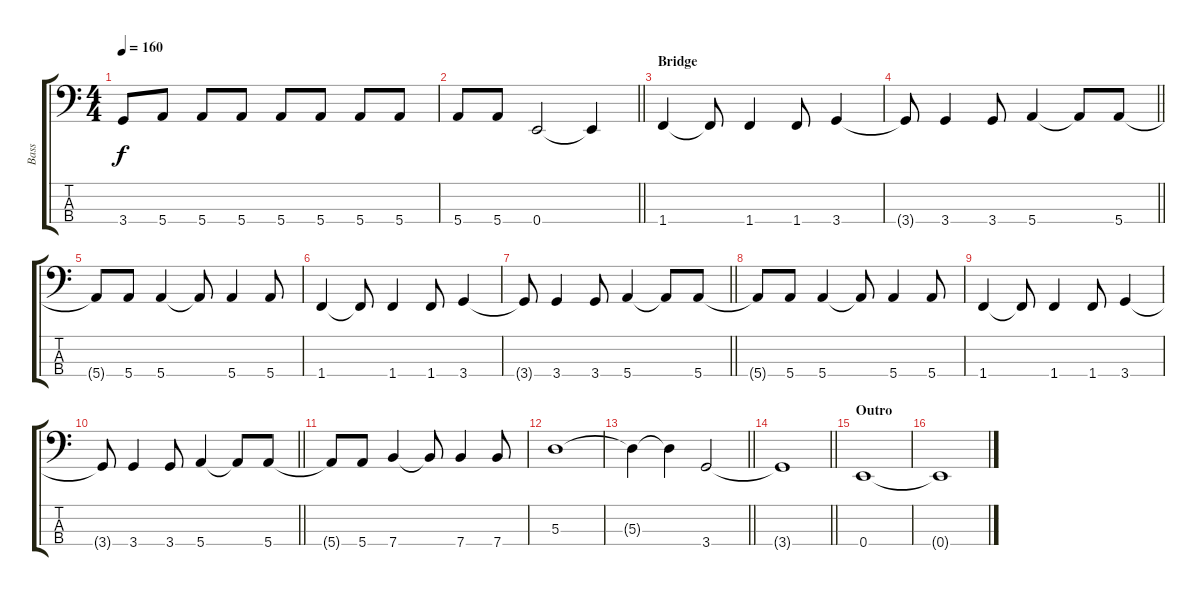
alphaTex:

\track ("Bass" "Bass") {instrument electricbassfinger}
\staff {score tabs}
\tuning (G2 D2 A1 E1) {hide}
\ts (4 4)
\tempo 160
\clef f4
\ks c
3.4.8{dy f} 5.4.8 5.4.8 5.4.8 5.4.8 5.4.8 5.4.8 5.4.8 |
\barLineRight lightlight
5.4.8 5.4.8 0.4.2 0.4{t}.4 |
\section ("" "Bridge")
1.4.4 1.4{t}.8 1.4.4 1.4.8 3.4.4 |
\barLineRight lightlight
3.4{t}.8 3.4.4 3.4.8 5.4.4 5.4{t}.8 5.4.8 |
5.4{t}.8 5.4.8 5.4.4 5.4{t}.8 5.4.4 5.4.8 |
1.4.4 1.4{t}.8 1.4.4 1.4.8 3.4.4 |
\barLineRight lightlight
3.4{t}.8 3.4.4 3.4.8 5.4.4 5.4{t}.8 5.4.8 |
5.4{t}.8 5.4.8 5.4.4 5.4{t}.8 5.4.4 5.4.8 |
1.4.4 1.4{t}.8 1.4.4 1.4.8 3.4.4 |
\barLineRight lightlight
3.4{t}.8 3.4.4 3.4.8 5.4.4 5.4{t}.8 5.4.8 |
5.4{t}.8 5.4.8 7.4.4 7.4{t}.8 7.4.4 7.4.8 |
5.3.1 |
\barLineRight lightlight
5.3{t}.4 5.3{t}.4 3.4.2 |
\barLineRight lightlight
3.4{t}.1 |
\section ("" "Outro")
0.4.1{volume 16} |
0.4{t}.1
